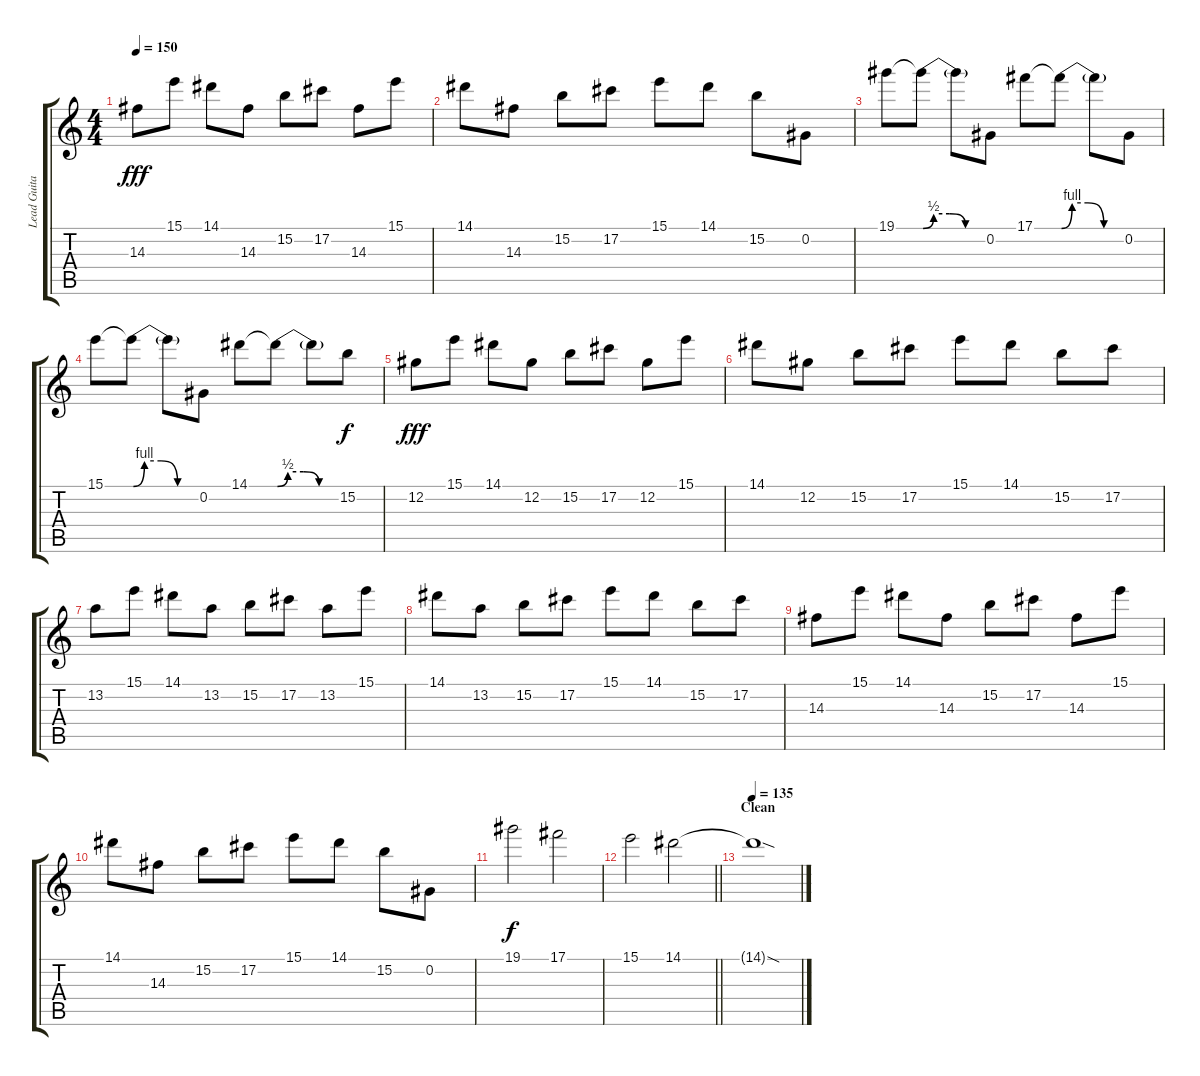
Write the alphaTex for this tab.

\track ("Lead Guitar" "Lead Guita") {instrument distortionguitar}
\staff {score tabs}
\tuning (Db4 Ab3 E3 B2 Gb2 B1) {hide}
\ts (4 4)
\tempo 150
\clef g2
\ks c
14.3.8{dy fff} 15.1.8 14.1.8 14.3.8 15.2.8 17.2.8 14.3.8 15.1.8 |
14.1.8 14.3.8 15.2.8 17.2.8 15.1.8 14.1.8 15.2.8 0.2.8 |
19.1.8 19.1{be (custom 0 0 10 2 25 2 40 0 60 0) t}.8 19.1{t}.8 0.2.8 17.1.8 17.1{be (custom 0 0 10 4 25 4 40 0 60 0) t}.8 17.1{t}.8 0.2.8 |
15.1.8 15.1{be (custom 0 0 10 4 25 4 40 0 60 0) t}.8 15.1{t}.8 0.2.8 14.1.8 14.1{be (custom 0 0 10 2 25 2 40 0 60 0) t}.8 14.1{t}.8 15.2.8{dy f} |
12.2.8{dy fff} 15.1.8 14.1.8 12.2.8 15.2.8 17.2.8 12.2.8 15.1.8 |
14.1.8 12.2.8 15.2.8 17.2.8 15.1.8 14.1.8 15.2.8 17.2.8 |
13.2.8 15.1.8 14.1.8 13.2.8 15.2.8 17.2.8 13.2.8 15.1.8 |
14.1.8 13.2.8 15.2.8 17.2.8 15.1.8 14.1.8 15.2.8 17.2.8 |
14.3.8 15.1.8 14.1.8 14.3.8 15.2.8 17.2.8 14.3.8 15.1.8 |
14.1.8 14.3.8 15.2.8 17.2.8 15.1.8 14.1.8 15.2.8 0.2.8 |
19.1.2{dy f} 17.1.2 |
\barLineRight lightlight
15.1.2 14.1.2 |
\section ("" "Clean")
\tempo 135
14.1{sod t}.1{volume 0}
